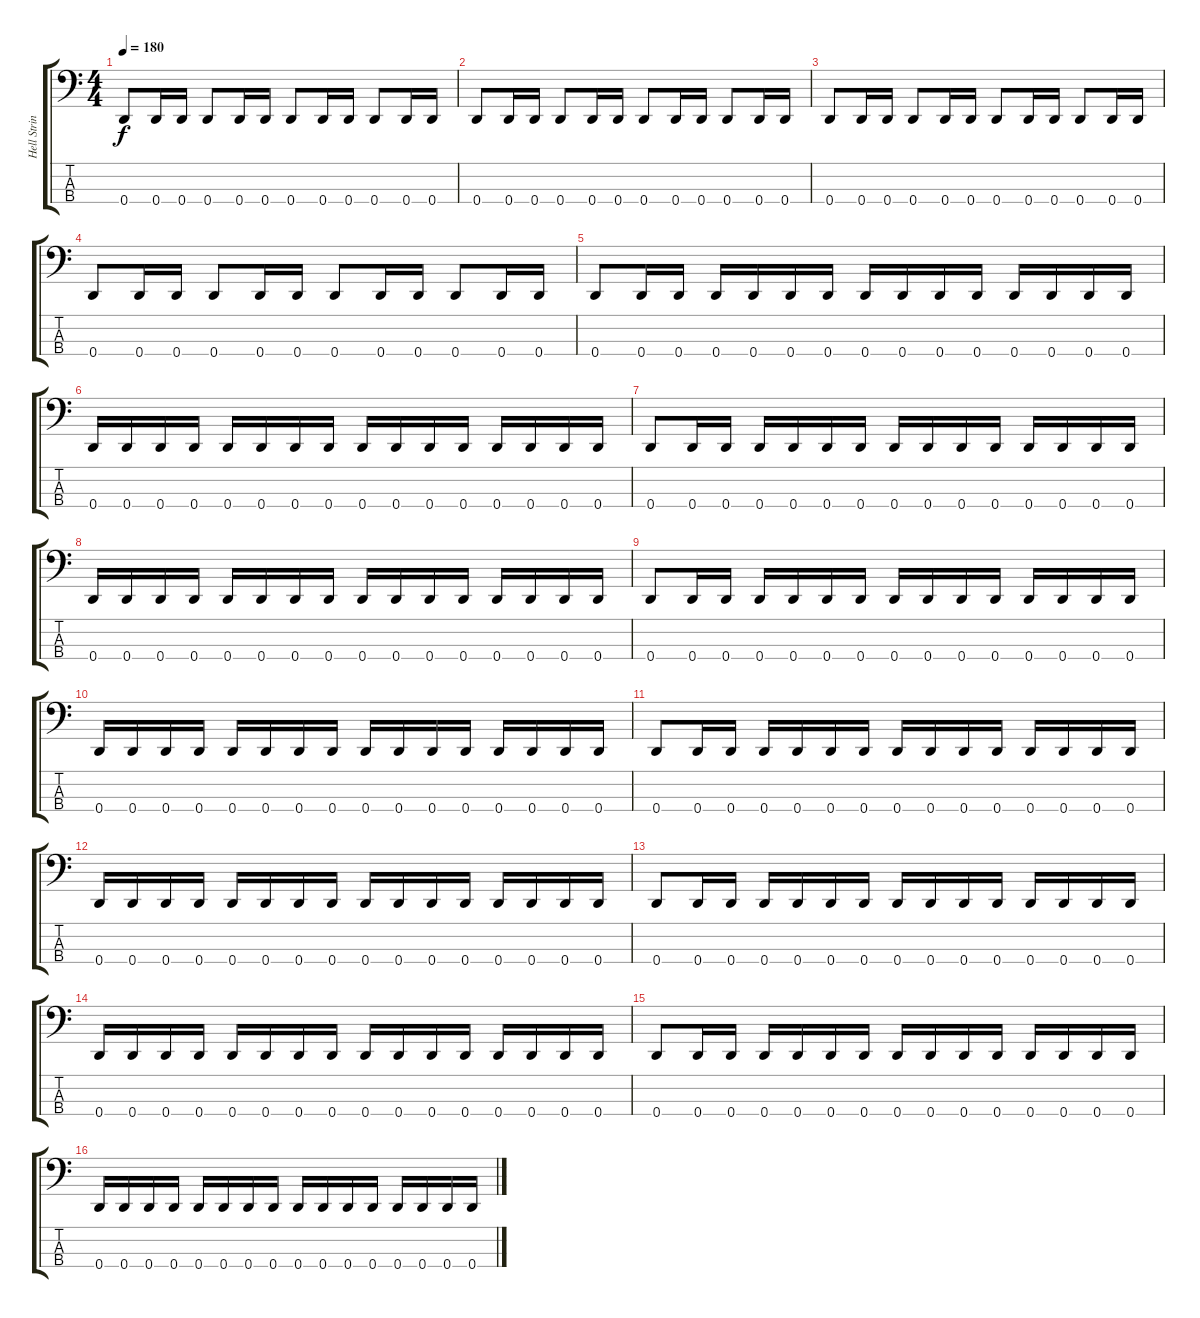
\track ("Hell Strings" "Hell Strin") {instrument electricbasspick}
\staff {score tabs}
\tuning (F2 C2 G1 D1) {hide}
\ts (4 4)
\tempo 180
\clef f4
\ks c
0.4.8{dy f} 0.4.16 0.4.16 0.4.8 0.4.16 0.4.16 0.4.8 0.4.16 0.4.16 0.4.8 0.4.16 0.4.16 |
0.4.8 0.4.16 0.4.16 0.4.8 0.4.16 0.4.16 0.4.8 0.4.16 0.4.16 0.4.8 0.4.16 0.4.16 |
0.4.8 0.4.16 0.4.16 0.4.8 0.4.16 0.4.16 0.4.8 0.4.16 0.4.16 0.4.8 0.4.16 0.4.16 |
0.4.8 0.4.16 0.4.16 0.4.8 0.4.16 0.4.16 0.4.8 0.4.16 0.4.16 0.4.8 0.4.16 0.4.16 |
0.4.8 0.4.16 0.4.16 0.4.16 0.4.16 0.4.16 0.4.16 0.4.16 0.4.16 0.4.16 0.4.16 0.4.16 0.4.16 0.4.16 0.4.16 |
0.4.16 0.4.16 0.4.16 0.4.16 0.4.16 0.4.16 0.4.16 0.4.16 0.4.16 0.4.16 0.4.16 0.4.16 0.4.16 0.4.16 0.4.16 0.4.16 |
0.4.8 0.4.16 0.4.16 0.4.16 0.4.16 0.4.16 0.4.16 0.4.16 0.4.16 0.4.16 0.4.16 0.4.16 0.4.16 0.4.16 0.4.16 |
0.4.16 0.4.16 0.4.16 0.4.16 0.4.16 0.4.16 0.4.16 0.4.16 0.4.16 0.4.16 0.4.16 0.4.16 0.4.16 0.4.16 0.4.16 0.4.16 |
0.4.8 0.4.16 0.4.16 0.4.16 0.4.16 0.4.16 0.4.16 0.4.16 0.4.16 0.4.16 0.4.16 0.4.16 0.4.16 0.4.16 0.4.16 |
0.4.16 0.4.16 0.4.16 0.4.16 0.4.16 0.4.16 0.4.16 0.4.16 0.4.16 0.4.16 0.4.16 0.4.16 0.4.16 0.4.16 0.4.16 0.4.16 |
0.4.8 0.4.16 0.4.16 0.4.16 0.4.16 0.4.16 0.4.16 0.4.16 0.4.16 0.4.16 0.4.16 0.4.16 0.4.16 0.4.16 0.4.16 |
0.4.16 0.4.16 0.4.16 0.4.16 0.4.16 0.4.16 0.4.16 0.4.16 0.4.16 0.4.16 0.4.16 0.4.16 0.4.16 0.4.16 0.4.16 0.4.16 |
0.4.8 0.4.16 0.4.16 0.4.16 0.4.16 0.4.16 0.4.16 0.4.16 0.4.16 0.4.16 0.4.16 0.4.16 0.4.16 0.4.16 0.4.16 |
0.4.16 0.4.16 0.4.16 0.4.16 0.4.16 0.4.16 0.4.16 0.4.16 0.4.16 0.4.16 0.4.16 0.4.16 0.4.16 0.4.16 0.4.16 0.4.16 |
0.4.8 0.4.16 0.4.16 0.4.16 0.4.16 0.4.16 0.4.16 0.4.16 0.4.16 0.4.16 0.4.16 0.4.16 0.4.16 0.4.16 0.4.16 |
0.4.16 0.4.16 0.4.16 0.4.16 0.4.16 0.4.16 0.4.16 0.4.16 0.4.16 0.4.16 0.4.16 0.4.16 0.4.16 0.4.16 0.4.16 0.4.16
